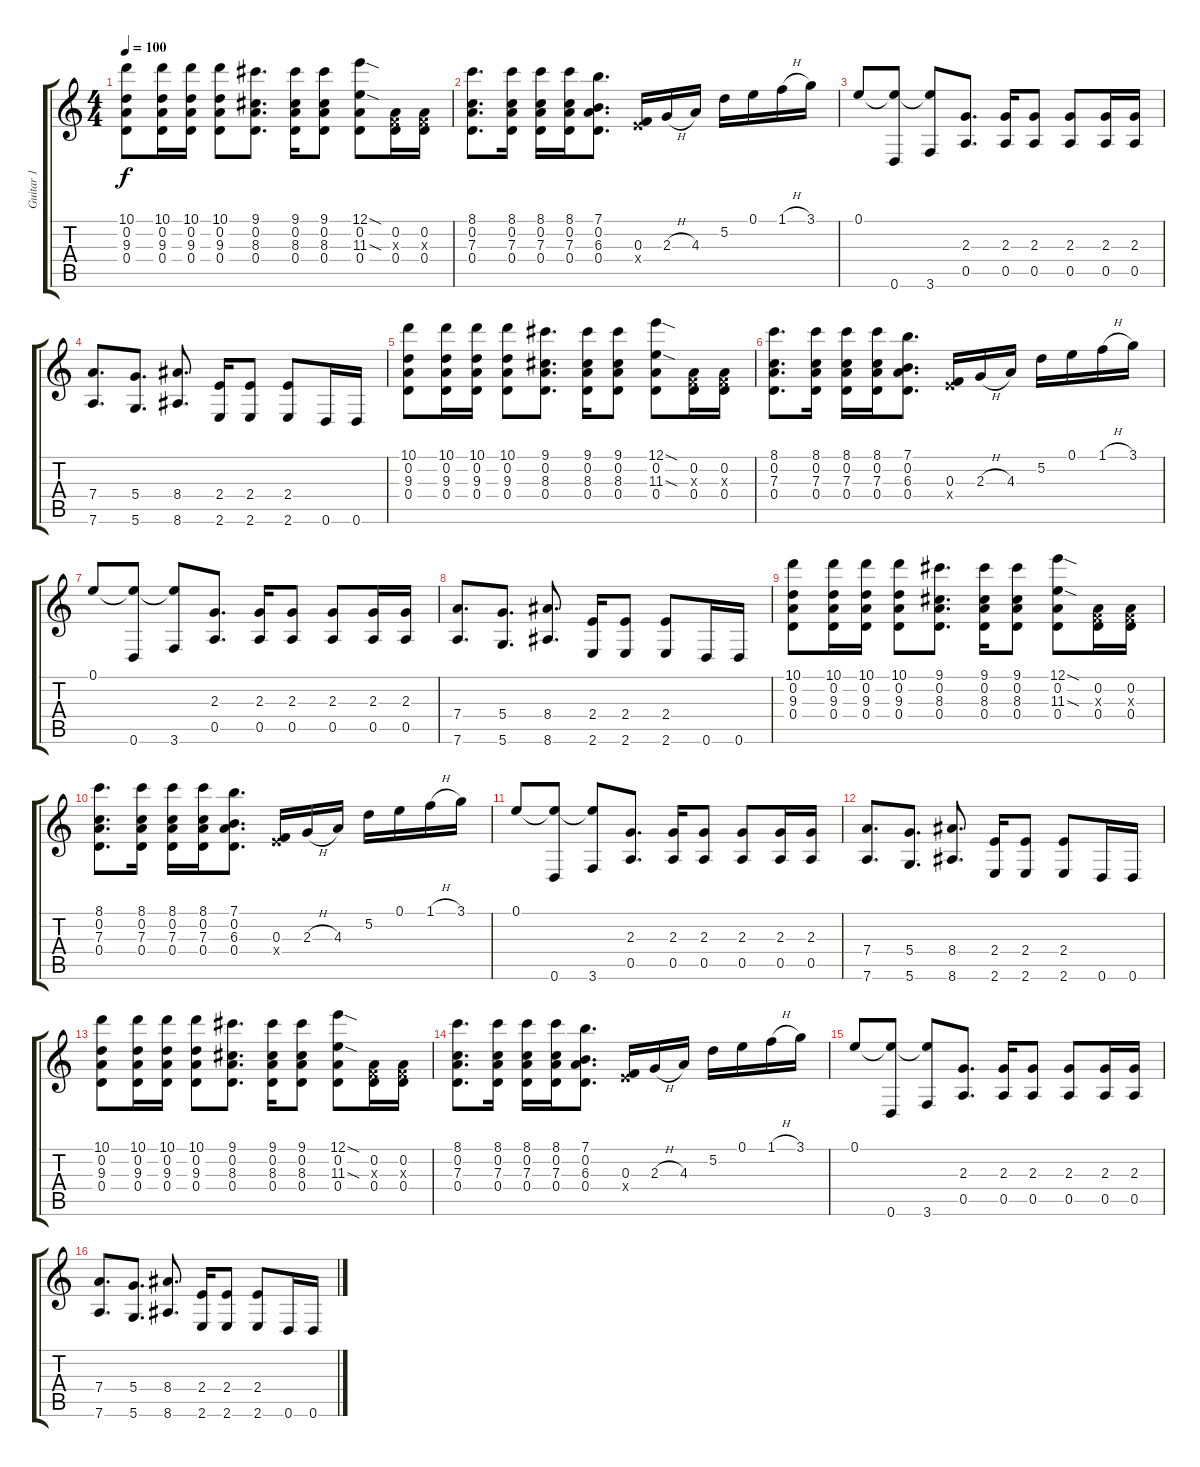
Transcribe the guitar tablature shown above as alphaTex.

\track ("Guitar 1" "Guitar 1") {instrument overdrivenguitar}
\staff {score tabs}
\tuning (E4 A3 F3 D3 A2 D2) {hide}
\ts (4 4)
\tempo 100
\clef g2
\ks c
(10.1 0.2 9.3 0.4).8{dy f volume 8 balance 5 instrument acousticguitarsteel} (10.1 0.2 9.3 0.4).16 (10.1 0.2 9.3 0.4).16 (10.1 0.2 9.3 0.4).8 (9.1 0.2 8.3 0.4).8{d} (9.1 0.2 8.3 0.4).16 (9.1 0.2 8.3 0.4).8 (12.1{sod} 0.2 11.3{sod} 0.4).8 (0.2 0.3{x} 0.4).16 (0.2 0.3{x} 0.4).16 |
(8.1 0.2 7.3 0.4).8{d} (8.1 0.2 7.3 0.4).16 (8.1 0.2 7.3 0.4).16 (8.1 0.2 7.3 0.4).16 (7.1 0.2 6.3 0.4).8{d} (0.3 2.4{x}).16 2.3{h}.16 4.3.16 5.2.16 0.1.16 1.1{h}.16 3.1.16 |
0.1.8 (0.1{t} 0.6).8 (0.1{t} 3.6).8 (2.3 0.5).8{d} (2.3 0.5).16 (2.3 0.5).8 (2.3 0.5).8 (2.3 0.5).16 (2.3 0.5).16 |
(7.4 7.6).8{d} (5.4 5.6).8{d} (8.4 8.6).8{d} (2.4 2.6).16 (2.4 2.6).8 (2.4 2.6).8 0.6.16 0.6.16 |
(10.1 0.2 9.3 0.4).8 (10.1 0.2 9.3 0.4).16 (10.1 0.2 9.3 0.4).16 (10.1 0.2 9.3 0.4).8 (9.1 0.2 8.3 0.4).8{d} (9.1 0.2 8.3 0.4).16 (9.1 0.2 8.3 0.4).8 (12.1{sod} 0.2 11.3{sod} 0.4).8 (0.2 0.3{x} 0.4).16 (0.2 0.3{x} 0.4).16 |
(8.1 0.2 7.3 0.4).8{d} (8.1 0.2 7.3 0.4).16 (8.1 0.2 7.3 0.4).16 (8.1 0.2 7.3 0.4).16 (7.1 0.2 6.3 0.4).8{d} (0.3 2.4{x}).16 2.3{h}.16 4.3.16 5.2.16 0.1.16 1.1{h}.16 3.1.16 |
0.1.8 (0.1{t} 0.6).8 (0.1{t} 3.6).8 (2.3 0.5).8{d} (2.3 0.5).16 (2.3 0.5).8 (2.3 0.5).8 (2.3 0.5).16 (2.3 0.5).16 |
(7.4 7.6).8{d} (5.4 5.6).8{d} (8.4 8.6).8{d} (2.4 2.6).16 (2.4 2.6).8 (2.4 2.6).8 0.6.16 0.6.16 |
(10.1 0.2 9.3 0.4).8 (10.1 0.2 9.3 0.4).16 (10.1 0.2 9.3 0.4).16 (10.1 0.2 9.3 0.4).8 (9.1 0.2 8.3 0.4).8{d} (9.1 0.2 8.3 0.4).16 (9.1 0.2 8.3 0.4).8 (12.1{sod} 0.2 11.3{sod} 0.4).8 (0.2 0.3{x} 0.4).16 (0.2 0.3{x} 0.4).16 |
(8.1 0.2 7.3 0.4).8{d} (8.1 0.2 7.3 0.4).16 (8.1 0.2 7.3 0.4).16 (8.1 0.2 7.3 0.4).16 (7.1 0.2 6.3 0.4).8{d} (0.3 2.4{x}).16 2.3{h}.16 4.3.16 5.2.16 0.1.16 1.1{h}.16 3.1.16 |
0.1.8 (0.1{t} 0.6).8 (0.1{t} 3.6).8 (2.3 0.5).8{d} (2.3 0.5).16 (2.3 0.5).8 (2.3 0.5).8 (2.3 0.5).16 (2.3 0.5).16 |
(7.4 7.6).8{d} (5.4 5.6).8{d} (8.4 8.6).8{d} (2.4 2.6).16 (2.4 2.6).8 (2.4 2.6).8 0.6.16 0.6.16 |
(10.1 0.2 9.3 0.4).8 (10.1 0.2 9.3 0.4).16 (10.1 0.2 9.3 0.4).16 (10.1 0.2 9.3 0.4).8 (9.1 0.2 8.3 0.4).8{d} (9.1 0.2 8.3 0.4).16 (9.1 0.2 8.3 0.4).8 (12.1{sod} 0.2 11.3{sod} 0.4).8 (0.2 0.3{x} 0.4).16 (0.2 0.3{x} 0.4).16 |
(8.1 0.2 7.3 0.4).8{d} (8.1 0.2 7.3 0.4).16 (8.1 0.2 7.3 0.4).16 (8.1 0.2 7.3 0.4).16 (7.1 0.2 6.3 0.4).8{d} (0.3 2.4{x}).16 2.3{h}.16 4.3.16 5.2.16 0.1.16 1.1{h}.16 3.1.16 |
0.1.8 (0.1{t} 0.6).8 (0.1{t} 3.6).8 (2.3 0.5).8{d} (2.3 0.5).16 (2.3 0.5).8 (2.3 0.5).8 (2.3 0.5).16 (2.3 0.5).16 |
(7.4 7.6).8{d} (5.4 5.6).8{d} (8.4 8.6).8{d} (2.4 2.6).16 (2.4 2.6).8 (2.4 2.6).8 0.6.16 0.6.16
